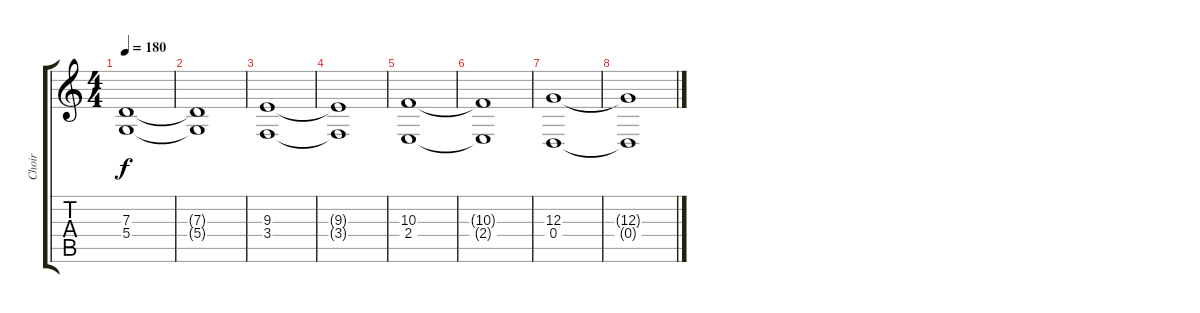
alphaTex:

\track ("Choir" "Choir") {instrument choiraahs}
\staff {score tabs}
\tuning (E4 B3 G3 D3 A2 E2) {hide}
\ts (4 4)
\tempo 180
\clef g2
\ks c
(7.3 5.4).1{dy f} |
(7.3{t} 5.4{t}).1 |
(9.3 3.4).1 |
(9.3{t} 3.4{t}).1 |
(10.3 2.4).1 |
(10.3{t} 2.4{t}).1 |
(12.3 0.4).1 |
(12.3{t} 0.4{t}).1
